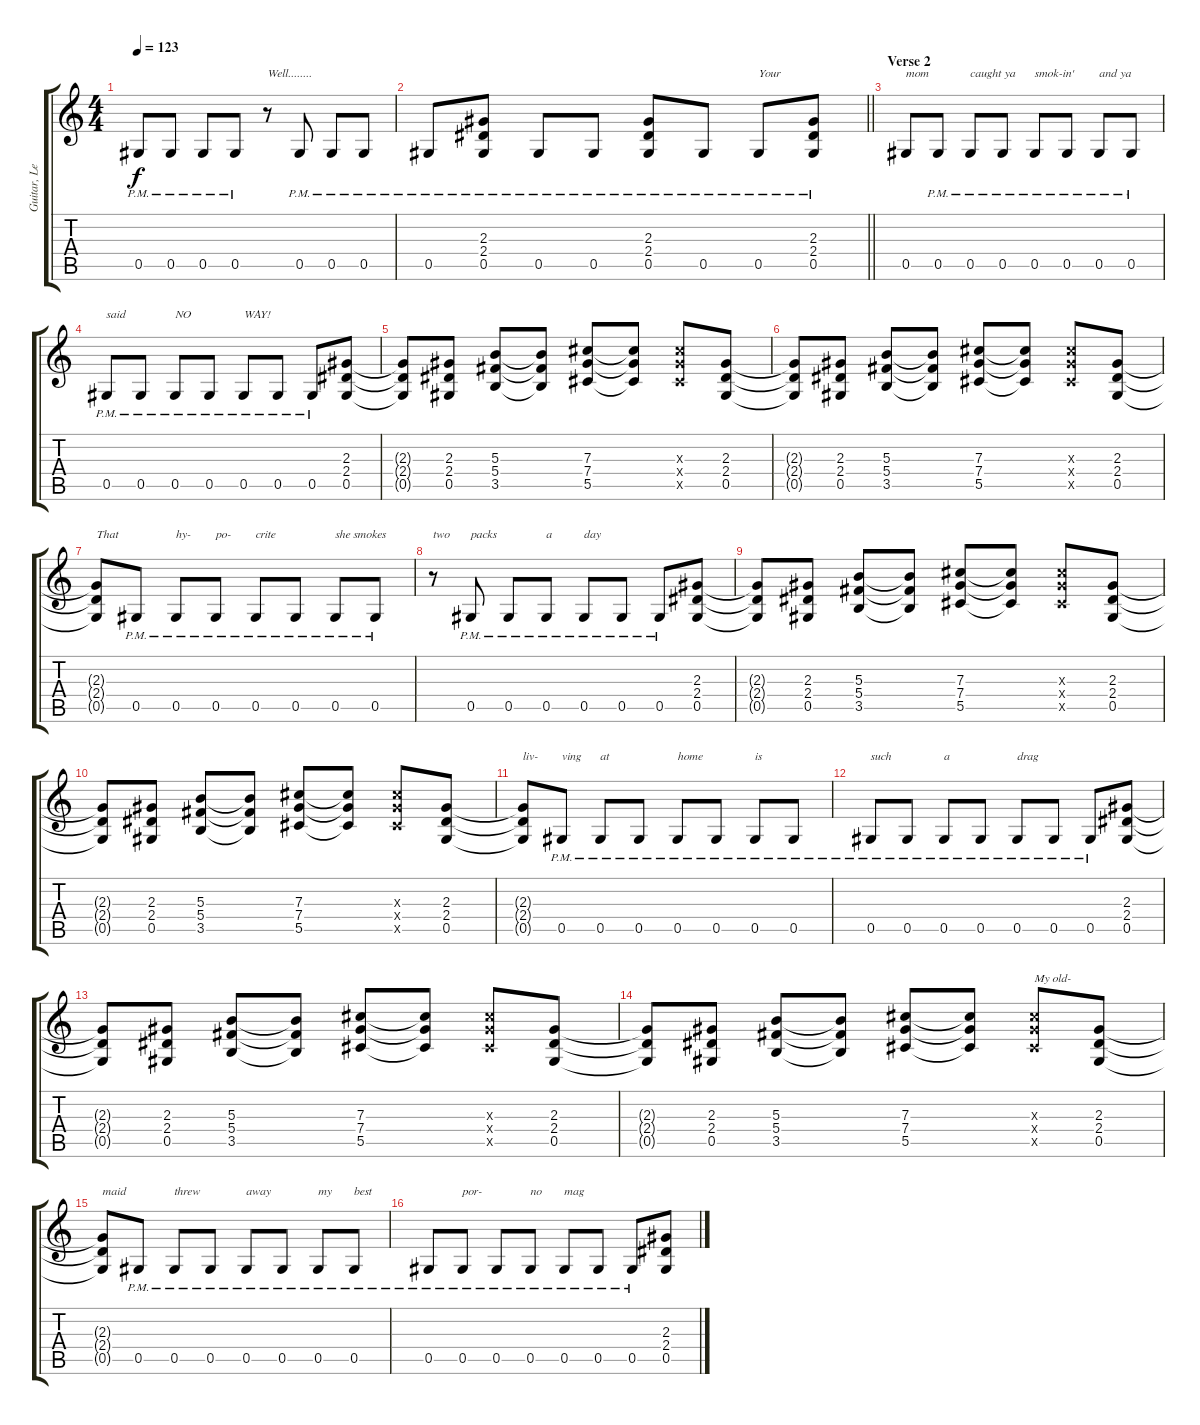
\track ("Guitar, Lead" "Guitar, Le") {instrument distortionguitar}
\staff {score tabs}
\tuning (Eb4 Bb3 Gb3 Db3 Ab2 Eb2) {hide}
\ts (4 4)
\tempo 123
\clef g2
\ks c
0.5{pm}.8{dy f} 0.5{pm}.8 0.5{pm}.8 0.5{pm}.8 r.8{txt "Well........"} 0.5{pm}.8 0.5{pm}.8 0.5{pm}.8 |
\barLineRight lightlight
0.5{pm}.8 (2.3 2.4 0.5{pm}).8 0.5{pm}.8 0.5{pm}.8 (2.3 2.4 0.5{pm}).8 0.5{pm}.8 0.5{pm}.8{txt "Your"} (2.3 2.4 0.5{pm}).8 |
\section ("" "Verse 2")
0.5.8{txt "mom"} 0.5{pm}.8 0.5{pm}.8{txt "caught ya"} 0.5{pm}.8 0.5{pm}.8{txt "smok-in'"} 0.5{pm}.8 0.5{pm}.8{txt "and ya"} 0.5{pm}.8 |
0.5{pm}.8{txt "said"} 0.5{pm}.8 0.5{pm}.8{txt "NO"} 0.5{pm}.8 0.5{pm}.8{txt "WAY!"} 0.5{pm}.8 0.5{pm}.8 (2.3 2.4 0.5).8 |
(2.3{t} 2.4{t} 0.5{t}).8 (2.3 2.4 0.5).8 (5.3 5.4 3.5).8 (5.3{t} 5.4{t} 3.5{t}).8 (7.3 7.4 5.5).8 (7.3{t} 7.4{t} 5.5{t}).8 (7.3{x} 7.4{x} 5.5{x}).8 (2.3 2.4 0.5).8 |
(2.3{t} 2.4{t} 0.5{t}).8 (2.3 2.4 0.5).8 (5.3 5.4 3.5).8 (5.3{t} 5.4{t} 3.5{t}).8 (7.3 7.4 5.5).8 (7.3{t} 7.4{t} 5.5{t}).8 (7.3{x} 7.4{x} 5.5{x}).8 (2.3 2.4 0.5).8 |
(2.3{t} 2.4{t} 0.5{t}).8{txt "That"} 0.5{pm}.8 0.5{pm}.8{txt "hy-"} 0.5{pm}.8{txt "po-"} 0.5{pm}.8{txt "crite"} 0.5{pm}.8 0.5{pm}.8{txt "she smokes"} 0.5{pm}.8 |
r.8{txt "two"} 0.5{pm}.8{txt "packs"} 0.5{pm}.8 0.5{pm}.8{txt "a"} 0.5{pm}.8{txt "day"} 0.5{pm}.8 0.5{pm}.8 (2.3 2.4 0.5).8 |
(2.3{t} 2.4{t} 0.5{t}).8 (2.3 2.4 0.5).8 (5.3 5.4 3.5).8 (5.3{t} 5.4{t} 3.5{t}).8 (7.3 7.4 5.5).8 (7.3{t} 7.4{t} 5.5{t}).8 (7.3{x} 7.4{x} 5.5{x}).8 (2.3 2.4 0.5).8 |
(2.3{t} 2.4{t} 0.5{t}).8 (2.3 2.4 0.5).8 (5.3 5.4 3.5).8 (5.3{t} 5.4{t} 3.5{t}).8 (7.3 7.4 5.5).8 (7.3{t} 7.4{t} 5.5{t}).8 (7.3{x} 7.4{x} 5.5{x}).8 (2.3 2.4 0.5).8 |
(2.3{t} 2.4{t} 0.5{t}).8{txt "liv-"} 0.5{pm}.8{txt "ving"} 0.5{pm}.8{txt "at"} 0.5{pm}.8 0.5{pm}.8{txt "home"} 0.5{pm}.8 0.5{pm}.8{txt "is"} 0.5{pm}.8 |
0.5{pm}.8{txt "such"} 0.5{pm}.8 0.5{pm}.8{txt "a"} 0.5{pm}.8 0.5{pm}.8{txt "drag"} 0.5{pm}.8 0.5{pm}.8 (2.3 2.4 0.5).8 |
(2.3{t} 2.4{t} 0.5{t}).8 (2.3 2.4 0.5).8 (5.3 5.4 3.5).8 (5.3{t} 5.4{t} 3.5{t}).8 (7.3 7.4 5.5).8 (7.3{t} 7.4{t} 5.5{t}).8 (7.3{x} 7.4{x} 5.5{x}).8 (2.3 2.4 0.5).8 |
(2.3{t} 2.4{t} 0.5{t}).8 (2.3 2.4 0.5).8 (5.3 5.4 3.5).8 (5.3{t} 5.4{t} 3.5{t}).8 (7.3 7.4 5.5).8 (7.3{t} 7.4{t} 5.5{t}).8 (7.3{x} 7.4{x} 5.5{x}).8{txt "My old-"} (2.3 2.4 0.5).8 |
(2.3{t} 2.4{t} 0.5{t}).8{txt "maid"} 0.5{pm}.8 0.5{pm}.8{txt "threw"} 0.5{pm}.8 0.5{pm}.8{txt "away"} 0.5{pm}.8 0.5{pm}.8{txt "my"} 0.5{pm}.8{txt "best"} |
0.5{pm}.8 0.5{pm}.8{txt "por-"} 0.5{pm}.8 0.5{pm}.8{txt "no"} 0.5{pm}.8{txt "mag"} 0.5{pm}.8 0.5{pm}.8 (2.3 2.4 0.5).8
